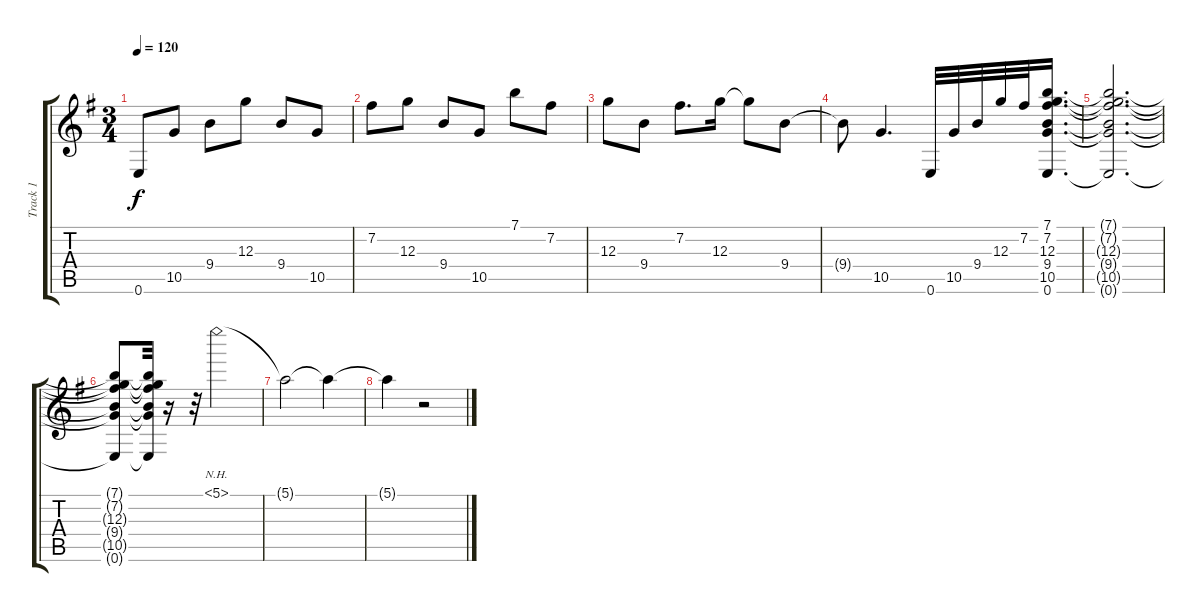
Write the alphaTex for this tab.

\track ("Track 1" "Track 1") {instrument acousticguitarsteel}
\staff {score tabs}
\tuning (E4 B3 G3 D3 A2 E2) {hide}
\ts (3 4)
\tempo 120
\clef g2
\ks eminor
0.6.8{dy f} 10.5.8 9.4.8 12.3.8 9.4.8 10.5.8 |
7.2.8 12.3.8 9.4.8 10.5.8 7.1.8 7.2.8 |
12.3.8 9.4.8 7.2.8{d} 12.3.16 12.3{t}.8 9.4.8 |
9.4{t}.8 10.5.4{d} 0.6.32 10.5.32 9.4.32 12.3.32 7.2.32 (7.1 7.2 12.3 9.4 10.5 0.6).16{d} |
(7.1{t} 7.2{t} 12.3{t} 9.4{t} 10.5{t} 0.6{t}).2{d} |
(7.1{t} 7.2{t} 12.3{t} 9.4{t} 10.5{t} 0.6{t}).8 (7.1{t} 7.2{t} 12.3{t} 9.4{t} 10.5{t} 0.6{t}).32 r.16 r.32 5.1{nh}.2 |
5.1{t}.2 5.1{t}.4 |
5.1{t}.4 r.2
